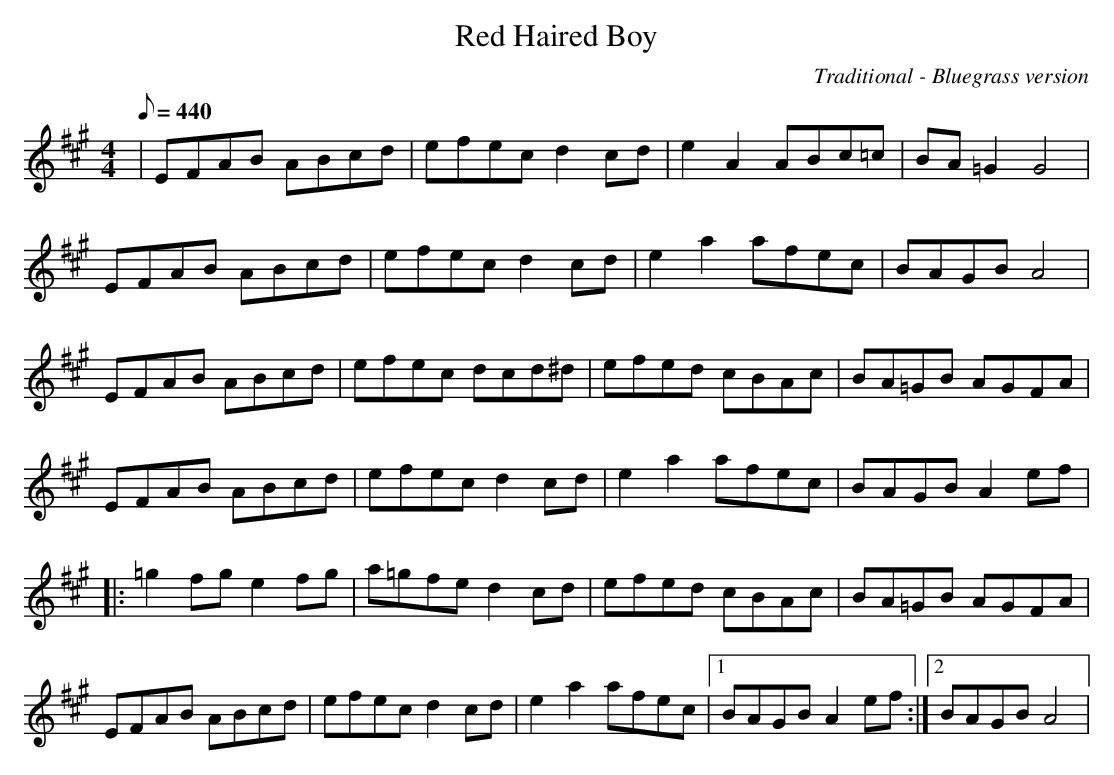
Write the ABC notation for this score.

X:1
T:Red Haired Boy
C:Traditional - Bluegrass version
M:4/4
L:1/8
Q:1/8=440
K:A
|EFAB ABcd|efec d2cd|e2A2 ABc=c|BA=G2 G4|
EFAB ABcd|efec d2cd|e2a2 afec|BAGB A4|
EFAB ABcd|efec dcd^d|efed cBAc|BA=GB AGFA|
EFAB ABcd|efec d2cd|e2a2 afec|BAGB A2ef |
|:=g2fg e2fg|a=gfe d2cd|efed cBAc|BA=GB AGFA|
EFAB ABcd|efec d2cd|e2a2 afec|1 BAGB A2ef:|2 BAGB A4|
